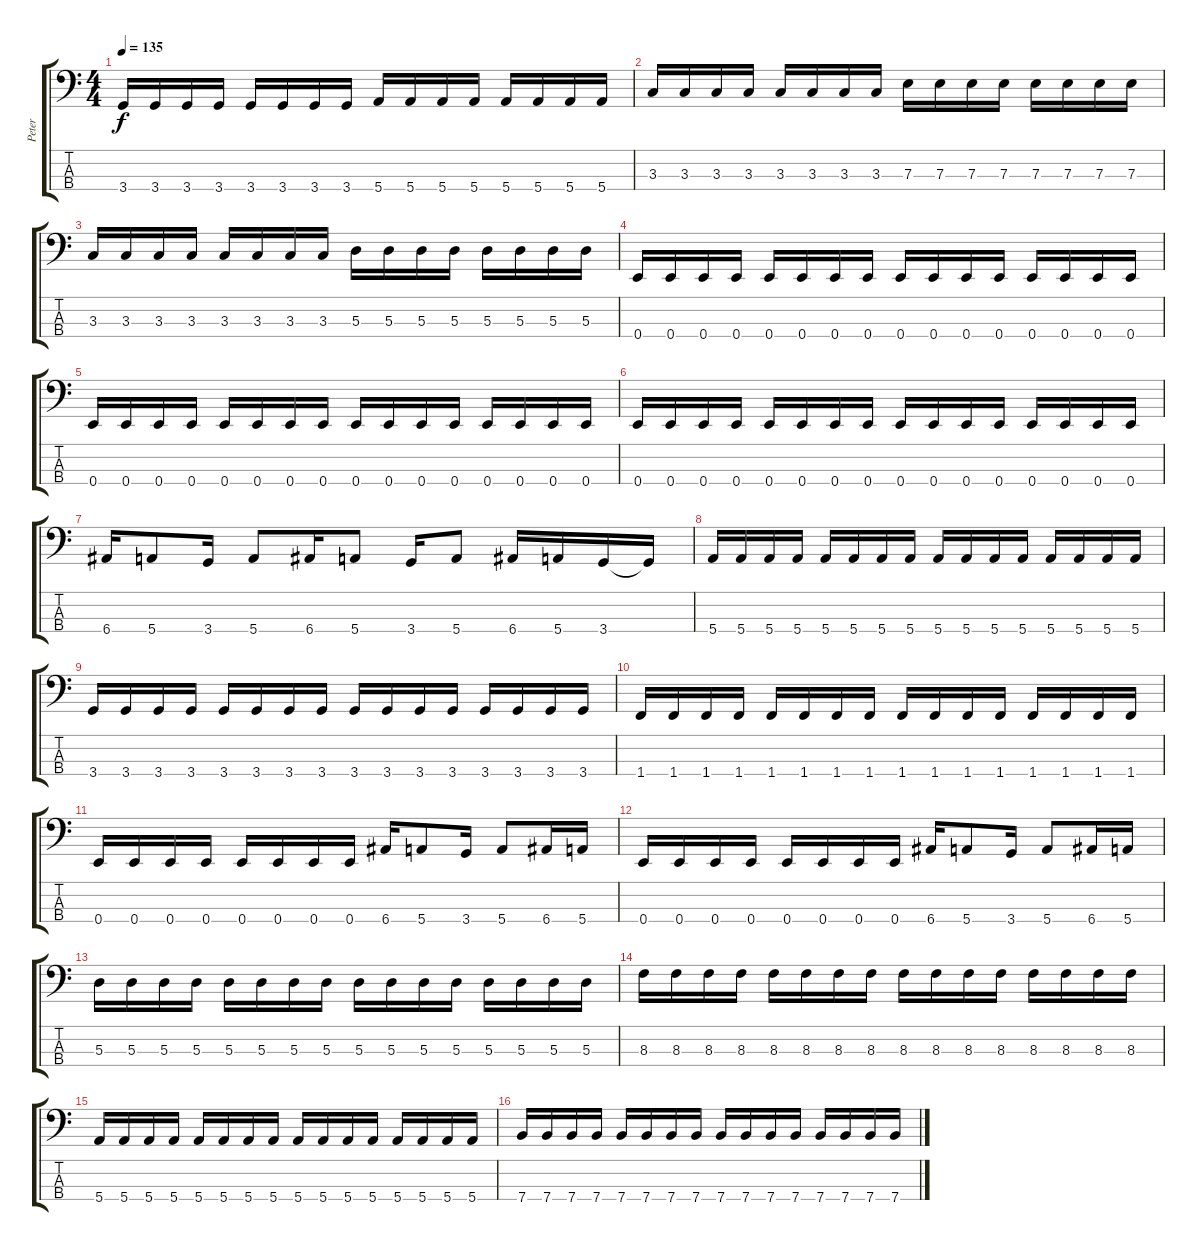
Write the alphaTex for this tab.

\track ("Peter" "Peter") {instrument electricbassfinger}
\staff {score tabs}
\tuning (G2 D2 A1 E1) {hide}
\ts (4 4)
\tempo 135
\clef f4
\ks c
3.4.16{dy f} 3.4.16 3.4.16 3.4.16 3.4.16 3.4.16 3.4.16 3.4.16 5.4.16 5.4.16 5.4.16 5.4.16 5.4.16 5.4.16 5.4.16 5.4.16 |
3.3.16 3.3.16 3.3.16 3.3.16 3.3.16 3.3.16 3.3.16 3.3.16 7.3.16 7.3.16 7.3.16 7.3.16 7.3.16 7.3.16 7.3.16 7.3.16 |
3.3.16 3.3.16 3.3.16 3.3.16 3.3.16 3.3.16 3.3.16 3.3.16 5.3.16 5.3.16 5.3.16 5.3.16 5.3.16 5.3.16 5.3.16 5.3.16 |
0.4.16 0.4.16 0.4.16 0.4.16 0.4.16 0.4.16 0.4.16 0.4.16 0.4.16 0.4.16 0.4.16 0.4.16 0.4.16 0.4.16 0.4.16 0.4.16 |
0.4.16 0.4.16 0.4.16 0.4.16 0.4.16 0.4.16 0.4.16 0.4.16 0.4.16 0.4.16 0.4.16 0.4.16 0.4.16 0.4.16 0.4.16 0.4.16 |
0.4.16 0.4.16 0.4.16 0.4.16 0.4.16 0.4.16 0.4.16 0.4.16 0.4.16 0.4.16 0.4.16 0.4.16 0.4.16 0.4.16 0.4.16 0.4.16 |
6.4.16 5.4.8 3.4.16 5.4.8 6.4.16 5.4.8 3.4.16 5.4.8 6.4.16 5.4.16 3.4.16 3.4{t}.16 |
5.4.16 5.4.16 5.4.16 5.4.16 5.4.16 5.4.16 5.4.16 5.4.16 5.4.16 5.4.16 5.4.16 5.4.16 5.4.16 5.4.16 5.4.16 5.4.16 |
3.4.16 3.4.16 3.4.16 3.4.16 3.4.16 3.4.16 3.4.16 3.4.16 3.4.16 3.4.16 3.4.16 3.4.16 3.4.16 3.4.16 3.4.16 3.4.16 |
1.4.16 1.4.16 1.4.16 1.4.16 1.4.16 1.4.16 1.4.16 1.4.16 1.4.16 1.4.16 1.4.16 1.4.16 1.4.16 1.4.16 1.4.16 1.4.16 |
0.4.16 0.4.16 0.4.16 0.4.16 0.4.16 0.4.16 0.4.16 0.4.16 6.4.16 5.4.8 3.4.16 5.4.8 6.4.16 5.4.16 |
0.4.16 0.4.16 0.4.16 0.4.16 0.4.16 0.4.16 0.4.16 0.4.16 6.4.16 5.4.8 3.4.16 5.4.8 6.4.16 5.4.16 |
5.3.16 5.3.16 5.3.16 5.3.16 5.3.16 5.3.16 5.3.16 5.3.16 5.3.16 5.3.16 5.3.16 5.3.16 5.3.16 5.3.16 5.3.16 5.3.16 |
8.3.16 8.3.16 8.3.16 8.3.16 8.3.16 8.3.16 8.3.16 8.3.16 8.3.16 8.3.16 8.3.16 8.3.16 8.3.16 8.3.16 8.3.16 8.3.16 |
5.4.16 5.4.16 5.4.16 5.4.16 5.4.16 5.4.16 5.4.16 5.4.16 5.4.16 5.4.16 5.4.16 5.4.16 5.4.16 5.4.16 5.4.16 5.4.16 |
7.4.16 7.4.16 7.4.16 7.4.16 7.4.16 7.4.16 7.4.16 7.4.16 7.4.16 7.4.16 7.4.16 7.4.16 7.4.16 7.4.16 7.4.16 7.4.16
